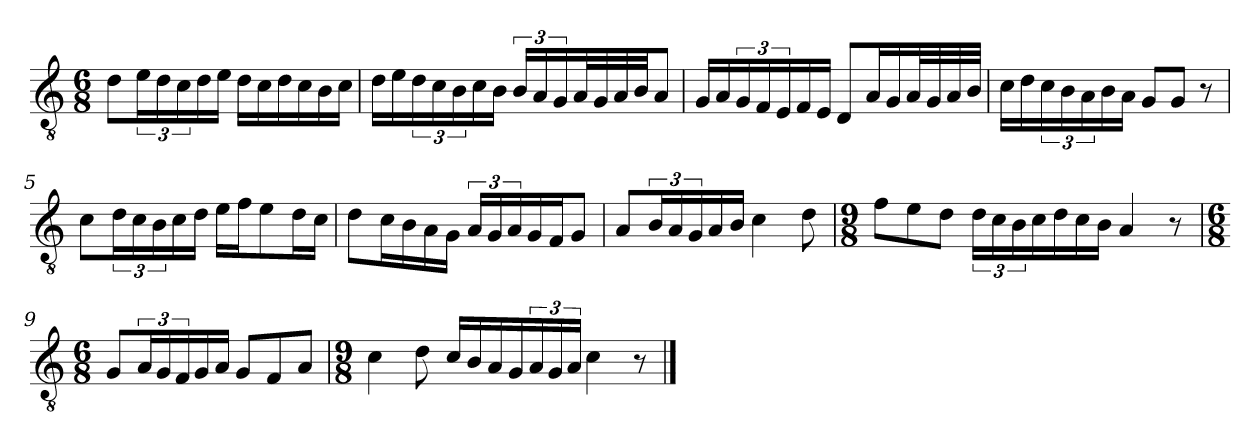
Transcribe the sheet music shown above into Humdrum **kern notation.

**kern
*part1
*staff1
*clefGv2
*k[]
*C:
*M6/8
=1
8d\L
24e\L
24d\
24c\
16d\
16e\JJ
16d\LL
16c\
16d\
16c\
16B\
16c\JJ
=2
16d\LL
16e\
24d\
24c\
24B\
16c\
16B\JJ
24B/LL
24A/
24G/
32A/L
32G/
32A/
32B/JJ
8A/J
=3
16G/LL
16A/
24G/
24F/
24E/
16F/
16E/JJ
8D/L
16A/L
16G/
32A/L
32G/
32A/
32B/JJJ
!!LO:LB:g=z
=4
16c\LL
16d\
24c\
24B\
24A\
16B\
16A\JJ
8G/L
8G/J
8r
=5
8c\L
24d\L
24c\
24B\
16c\
16d\JJ
16e\LL
16f\J
8e\
16d\L
16c\JJ
=6
8d\L
16c\L
16B\
16A\
16G\JJ
24A/LL
24G/
24A/
16G/
16F/J
8G/J
=7
8A/L
24B/L
24A/
24G/
16A/
16B/JJ
4c\
8d\
!!LO:LB:g=z
=8
*M9/8
8f\L
8e\
8d\J
24d\LL
24c\
24B\
16c\
16d\
16c\
16B\JJ
4A/
8r
=9
*M6/8
8G/L
24A/L
24G/
24F/
16G/
16A/JJ
8G/L
8F/
8A/J
=10
*M9/8
4c\
8d\
16c/LL
16B/
16A/
16G/
24A/
24G/
24A/JJ
4c\
8r
==
*-
